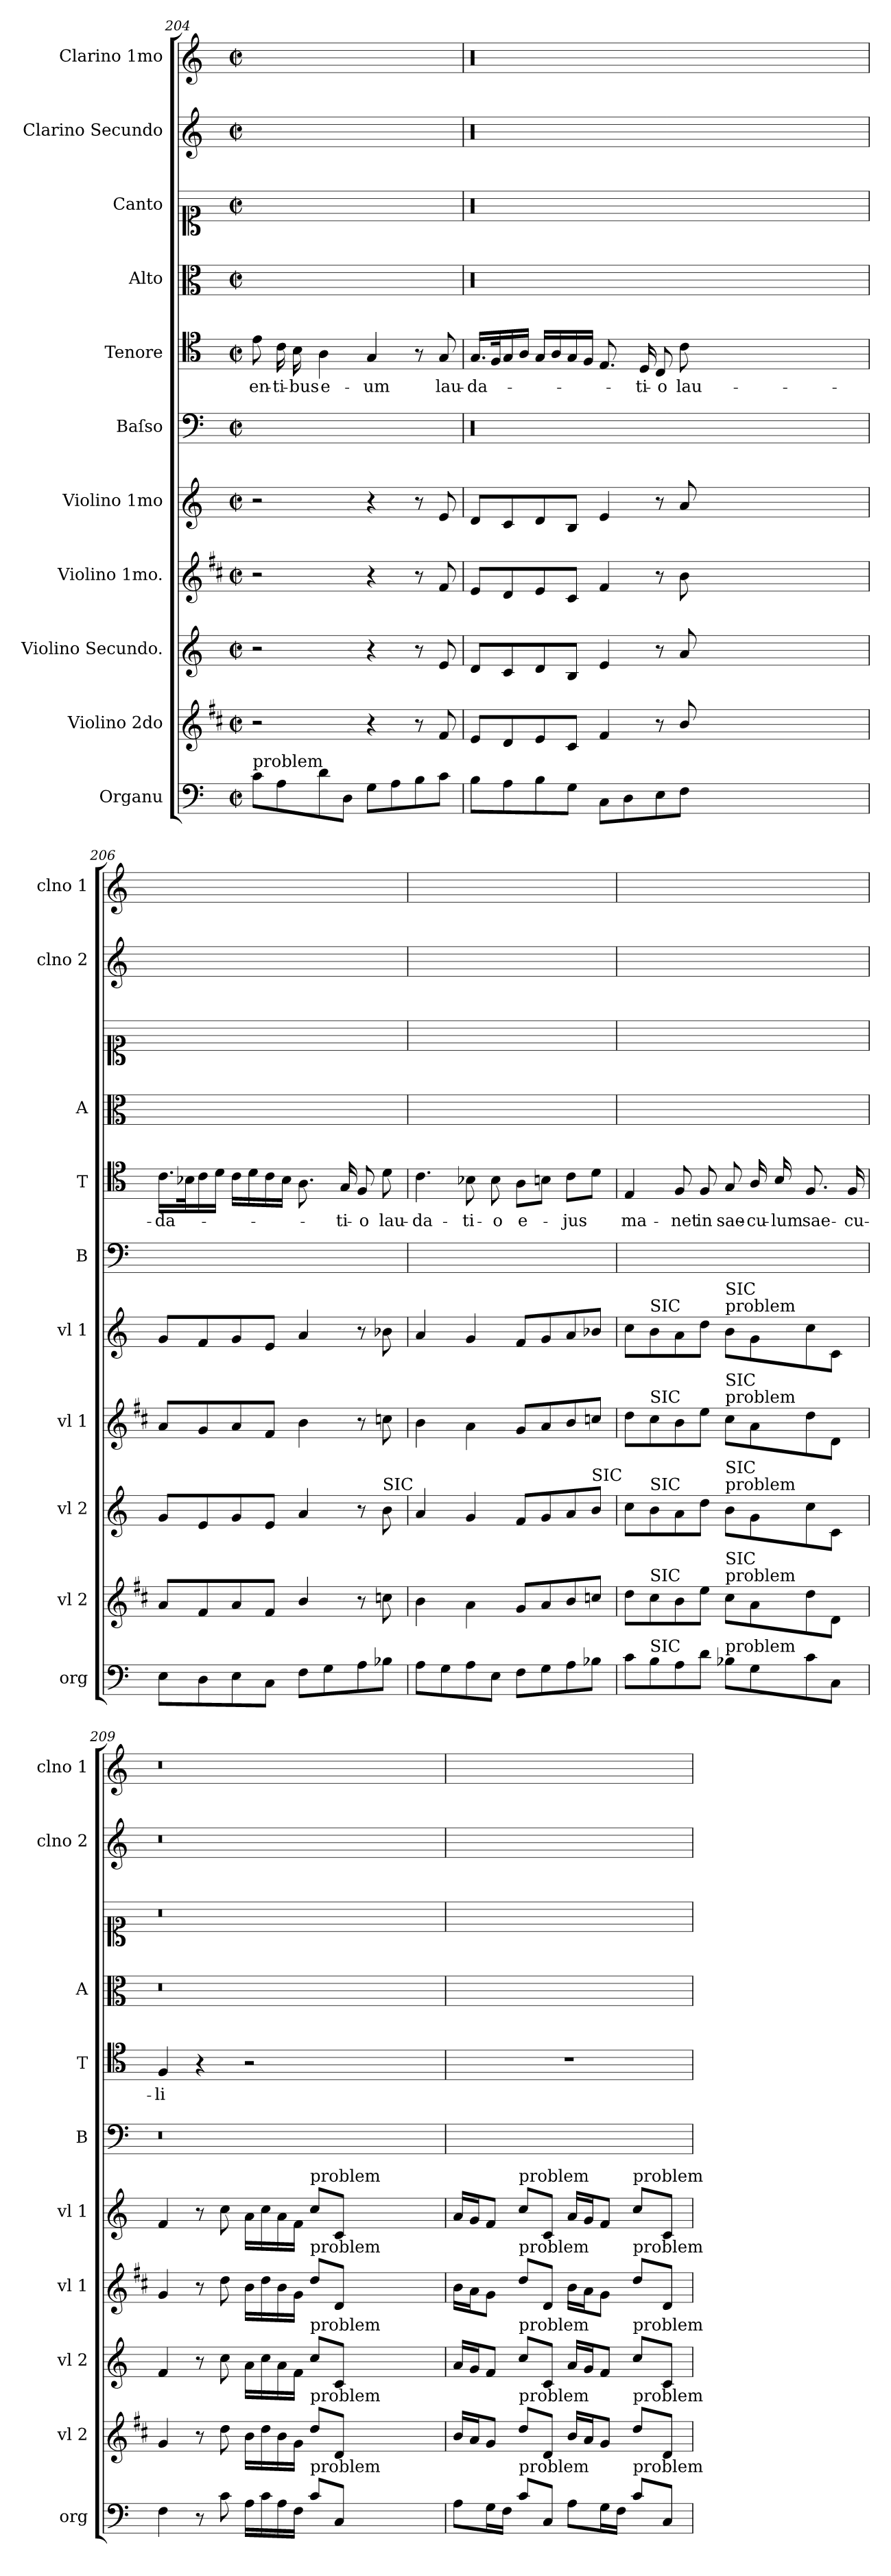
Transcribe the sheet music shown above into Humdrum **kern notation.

**kern	**kern	**kern	**kern	**kern	**kern	**kern	**text	**kern	**kern	**kern	**kern
*part11	*part10	*part9	*part8	*part7	*part6	*part5	*part5	*part4	*part3	*part2	*part1
*staff11	*staff10	*staff9	*staff8	*staff7	*staff6	*staff5	*staff5	*staff4	*staff3	*staff2	*staff1
*I"Organu	*I"Violino 2do	*I"Violino Secundo.	*I"Violino 1mo.	*I"Violino 1mo	*I"Baſso	*I"Tenore	*	*I"Alto	*I"Canto	*I"Clarino Secundo	*I"Clarino 1mo
*I'org	*I'vl 2	*I'vl 2	*I'vl 1	*I'vl 1	*I'B	*I'T	*	*I'A	*	*I'clno 2	*I'clno 1
*clefF4	*clefG2	*clefG2	*clefG2	*clefG2	*clefF4	*clefC4	*	*clefC3	*clefC1	*clefG2	*clefG2
*	*ITrd1c2	*	*ITrd1c2	*	*	*	*	*	*	*	*
*k[]	*k[]	*k[]	*k[]	*k[]	*k[]	*k[]	*	*k[]	*k[]	*k[]	*k[]
*M2/2	*M2/2	*M2/2	*M2/2	*M2/2	*M2/2	*M2/2	*	*M2/2	*M2/2	*M2/2	*M2/2
*met(c|)	*met(c|)	*met(c|)	*met(c|)	*met(c|)	*met(c|)	*met(c|)	*	*met(c|)	*met(c|)	*met(c|)	*met(c|)
=204	=204	=204	=204	=204	=204	=204	=204	=204	=204	=204	=204
!LO:TX:a:t=problem	!	!	!	!	!	!	!	!	!	!	!
8c\L	2r	2r	2r	2r	1ryy	8e\	-en-	1ryy	1ryy	1ryy	1ryy
8A\	.	.	.	.	.	16c\	-ti-	.	.	.	.
.	.	.	.	.	.	16B\	-bus	.	.	.	.
8d\	.	.	.	.	.	4A\	e-	.	.	.	.
8D/J	.	.	.	.	.	.	.	.	.	.	.
8G\L	4r	4r	4r	4r	.	4G/	-um	.	.	.	.
8A\	.	.	.	.	.	.	.	.	.	.	.
8B\	8r	8r	8r	8r	.	8r	.	.	.	.	.
8c\J	8e/	8e/	8e/	8e/	.	8G/	lau-	.	.	.	.
=205	=205	=205	=205	=205	=205	=205	=205	=205	=205	=205	=205
8B\L	8d/L	8d/L	8d/L	8d/L	00r	16.G/LL	-da-	00r	00r	00r	00r
.	.	.	.	.	.	32F/K	.	.	.	.	.
8A\	8c/	8c/	8c/	8c/	.	16G/	.	.	.	.	.
.	.	.	.	.	.	16A/JJ	.	.	.	.	.
8B\	8d/	8d/	8d/	8d/	.	16G/LL	.	.	.	.	.
.	.	.	.	.	.	16A/	.	.	.	.	.
8G\J	8B/J	8B/J	8B/J	8B/J	.	16G/	.	.	.	.	.
.	.	.	.	.	.	16F/JJ	.	.	.	.	.
8C\L	4e/	4e/	4e/	4e/	.	8.E/	.	.	.	.	.
8D\	.	.	.	.	.	.	.	.	.	.	.
.	.	.	.	.	.	16D/	-ti-	.	.	.	.
8E\	8r	8r	8r	8r	.	8C/	-o	.	.	.	.
8F\J	8a/	8a/	8a\	8a/	.	8c\	lau-	.	.	.	.
0.ryy	0.ryy	0.ryy	0.ryy	0.ryy	.	0.ryy	.	.	.	.	.
=206	=206	=206	=206	=206	=206	=206	=206	=206	=206	=206	=206
8E\L	8g/L	8g/L	8g/L	8g/L	1ryy	16.c\LL	-da-	1ryy	1ryy	1ryy	1ryy
.	.	.	.	.	.	32B-X\K	.	.	.	.	.
8D\	8e/	8e/	8f/	8f/	.	16c\	.	.	.	.	.
.	.	.	.	.	.	16d\JJ	.	.	.	.	.
8E\	8g/	8g/	8g/	8g/	.	16c\LL	.	.	.	.	.
.	.	.	.	.	.	16d\	.	.	.	.	.
8C\J	8e/J	8e/J	8e/J	8e/J	.	16c\	.	.	.	.	.
.	.	.	.	.	.	16B-\JJ	.	.	.	.	.
8F\L	4a/	4a/	4a\	4a/	.	8.A\	.	.	.	.	.
8G\	.	.	.	.	.	.	.	.	.	.	.
.	.	.	.	.	.	16G/	ti-	.	.	.	.
8A\	8r	8r	8r	8r	.	8F/	-o	.	.	.	.
!	!	!LO:TX:a:t=SIC	!	!	!	!	!	!	!	!	!
8B-X\J	8b-X\	8b\	8b-X\	8b-X\	.	8d\	lau-	.	.	.	.
=207	=207	=207	=207	=207	=207	=207	=207	=207	=207	=207	=207
!	!	!	!	!	!	!LO:N:vis=4.	!	!	!	!	!
8A\L	4a\	4a/	4a\	4a/	1ryy	4c\	-da-	1ryy	1ryy	1ryy	1ryy
8G\	.	.	.	.	.	.	.	.	.	.	.
8A\	4g\	4g/	4g\	4g/	.	8B-X\	-ti-	.	.	.	.
8E\J	.	.	.	.	.	8B-\	-o	.	.	.	.
8F\L	8f/L	8f/L	8f/L	8f/L	.	8A\L	e-	.	.	.	.
8G\	8g/	8g/	8g/	8g/	.	8Bn\J	.	.	.	.	.
8A\	8a/	8a/	8a/	8a/	.	8c\L	-jus	.	.	.	.
!	!	!LO:TX:a:t=SIC	!	!	!	!	!	!	!	!	!
8B-X\J	8b-X/J	8b/J	8b-X/J	8b-X/J	.	8d\J	.	.	.	.	.
=208	=208	=208	=208	=208	=208	=208	=208	=208	=208	=208	=208
8c\L	8cc\L	8cc\L	8cc\L	8cc\L	1ryy	4E/	ma-	1ryy	1ryy	1ryy	1ryy
!	!	!	!	!LO:TX:a:t=SIC	!	!	!	!	!	!	!
!	!	!	!LO:TX:a:t=SIC	!	!	!	!	!	!	!	!
!	!	!LO:TX:a:t=SIC	!	!	!	!	!	!	!	!	!
!	!LO:TX:a:t=SIC	!	!	!	!	!	!	!	!	!	!
!LO:TX:a:t=SIC	!	!	!	!	!	!	!	!	!	!	!
8B\	8b\	8b\	8b\	8b\	.	.	.	.	.	.	.
8A\	8a\	8a\	8a\	8a\	.	8F/	-net	.	.	.	.
8d\J	8dd\J	8dd\J	8dd\J	8dd\J	.	8F/	in	.	.	.	.
!	!	!	!	!LO:TX:a:t=problem	!	!	!	!	!	!	!
!	!	!	!	!LO:TX:a:t=SIC	!	!	!	!	!	!	!
!	!	!	!LO:TX:a:t=problem	!	!	!	!	!	!	!	!
!	!	!	!LO:TX:a:t=SIC	!	!	!	!	!	!	!	!
!	!	!LO:TX:a:t=problem	!	!	!	!	!	!	!	!	!
!	!	!LO:TX:a:t=SIC	!	!	!	!	!	!	!	!	!
!	!LO:TX:a:t=problem	!	!	!	!	!	!	!	!	!	!
!	!LO:TX:a:t=SIC	!	!	!	!	!	!	!	!	!	!
!LO:TX:a:t=problem	!	!	!	!	!	!	!	!	!	!	!
8B-X\L	8b\L	8b\L	8b\L	8b\L	.	8G/	sae-	.	.	.	.
8G\	8g\	8g\	8g\	8g\	.	16A/	-cu-	.	.	.	.
.	.	.	.	.	.	16B/	-lum	.	.	.	.
8c\	8cc\	8cc\	8cc\	8cc\	.	8.F/	sae-	.	.	.	.
8C\J	8c/J	8c/J	8c/J	8c/J	.	.	.	.	.	.	.
.	.	.	.	.	.	16F/	-cu-	.	.	.	.
=209	=209	=209	=209	=209	=209	=209	=209	=209	=209	=209	=209
4F\	4f/	4f/	4f/	4f/	0r	4F/	-li	0r	0r	0r	0r
8r	8r	8r	8r	8r	.	4r	.	.	.	.	.
8c\	8cc\	8cc\	8cc\	8cc\	.	.	.	.	.	.	.
16A\LL	16a\LL	16a\LL	16a\LL	16a\LL	.	2r	.	.	.	.	.
16c\	16cc\	16cc\	16cc\	16cc\	.	.	.	.	.	.	.
16A\	16a\	16a\	16a\	16a\	.	.	.	.	.	.	.
16F\JJ	16f\JJ	16f\JJ	16f\JJ	16f\JJ	.	.	.	.	.	.	.
!	!	!	!	!LO:TX:a:t=problem	!	!	!	!	!	!	!
!	!	!	!LO:TX:a:t=problem	!	!	!	!	!	!	!	!
!	!	!LO:TX:a:t=problem	!	!	!	!	!	!	!	!	!
!	!LO:TX:a:t=problem	!	!	!	!	!	!	!	!	!	!
!LO:TX:a:t=problem	!	!	!	!	!	!	!	!	!	!	!
8c\L	8cc\L	8cc\L	8cc\L	8cc\L	.	.	.	.	.	.	.
8C/J	8c/J	8c/J	8c/J	8c/J	.	.	.	.	.	.	.
1ryy	1ryy	1ryy	1ryy	1ryy	.	1ryy	.	.	.	.	.
=210	=210	=210	=210	=210	=210	=210	=210	=210	=210	=210	=210
8A\L	16a/LL	16a/LL	16a\LL	16a/LL	1ryy	1r	.	1ryy	1ryy	1ryy	1ryy
.	16g/J	16g/J	16g\J	16g/J	.	.	.	.	.	.	.
16G\L	8f/J	8f/J	8f\J	8f/J	.	.	.	.	.	.	.
16F\JJ	.	.	.	.	.	.	.	.	.	.	.
!	!	!	!	!LO:TX:a:t=problem	!	!	!	!	!	!	!
!	!	!	!LO:TX:a:t=problem	!	!	!	!	!	!	!	!
!	!	!LO:TX:a:t=problem	!	!	!	!	!	!	!	!	!
!	!LO:TX:a:t=problem	!	!	!	!	!	!	!	!	!	!
!LO:TX:a:t=problem	!	!	!	!	!	!	!	!	!	!	!
8c\L	8cc\L	8cc\L	8cc\L	8cc\L	.	.	.	.	.	.	.
8C/J	8c/J	8c/J	8c/J	8c/J	.	.	.	.	.	.	.
8A\L	16a/LL	16a/LL	16a\LL	16a/LL	.	.	.	.	.	.	.
.	16g/J	16g/J	16g\J	16g/J	.	.	.	.	.	.	.
16G\L	8f/J	8f/J	8f\J	8f/J	.	.	.	.	.	.	.
16F\JJ	.	.	.	.	.	.	.	.	.	.	.
!	!	!	!	!LO:TX:a:t=problem	!	!	!	!	!	!	!
!	!	!	!LO:TX:a:t=problem	!	!	!	!	!	!	!	!
!	!	!LO:TX:a:t=problem	!	!	!	!	!	!	!	!	!
!	!LO:TX:a:t=problem	!	!	!	!	!	!	!	!	!	!
!LO:TX:a:t=problem	!	!	!	!	!	!	!	!	!	!	!
8c\L	8cc\L	8cc\L	8cc\L	8cc\L	.	.	.	.	.	.	.
8C/J	8c/J	8c/J	8c/J	8c/J	.	.	.	.	.	.	.
=	=	=	=	=	=	=	=	=	=	=	=
*-	*-	*-	*-	*-	*-	*-	*-	*-	*-	*-	*-
